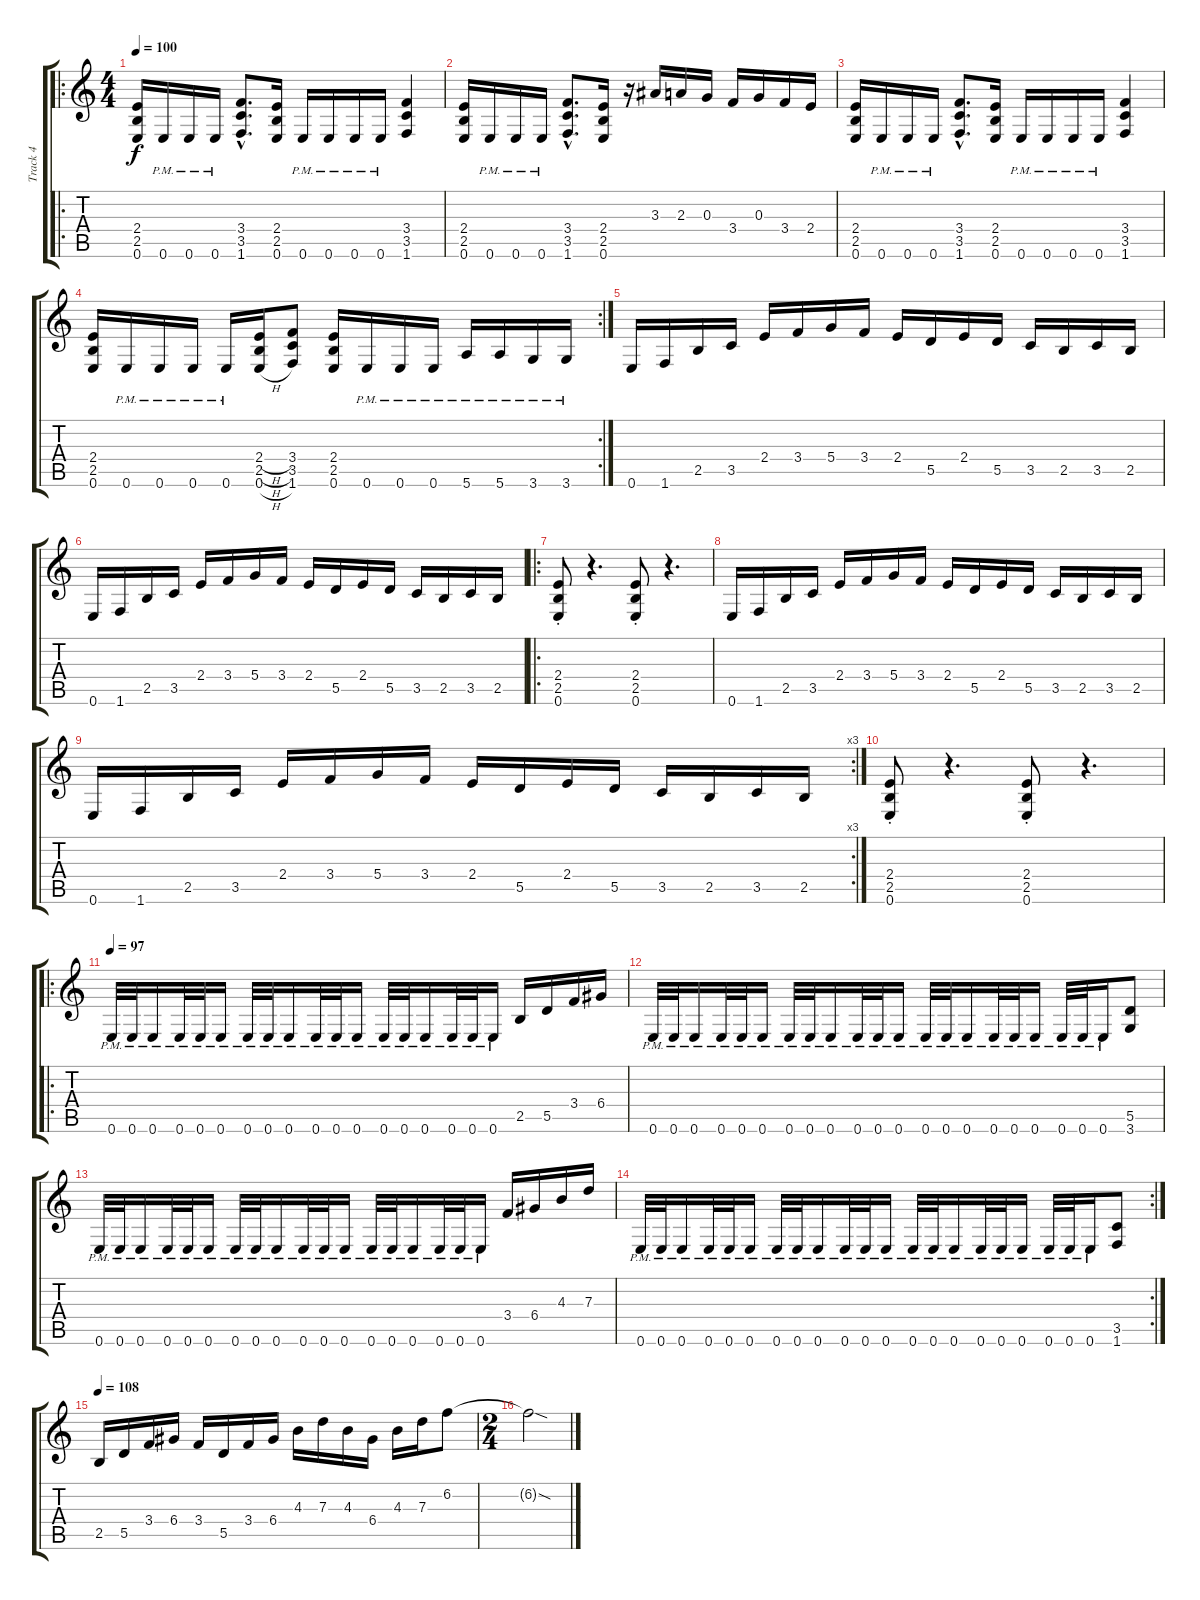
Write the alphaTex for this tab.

\track ("Track 4" "Track 4") {instrument distortionguitar}
\staff {score tabs}
\tuning (E4 B3 G3 D3 A2 E2) {hide}
\ro
\ts (4 4)
\tempo 100
\clef g2
\ks c
(2.4 2.5 0.6).16{dy f instrument distortionguitar} 0.6{pm}.16 0.6{pm}.16 0.6{pm}.16 (3.4{hac} 3.5{hac} 1.6{hac}).8{d} (2.4 2.5 0.6).16 0.6{pm}.16 0.6{pm}.16 0.6{pm}.16 0.6{pm}.16 (3.4 3.5 1.6).4 |
(2.4 2.5 0.6).16 0.6{pm}.16 0.6{pm}.16 0.6{pm}.16 (3.4{hac} 3.5{hac} 1.6{hac}).8{d} (2.4 2.5 0.6).16 r.16 3.3.16 2.3.16 0.3.16 3.4.16 0.3.16 3.4.16 2.4.16 |
(2.4 2.5 0.6).16 0.6{pm}.16 0.6{pm}.16 0.6{pm}.16 (3.4{hac} 3.5{hac} 1.6{hac}).8{d} (2.4 2.5 0.6).16 0.6{pm}.16 0.6{pm}.16 0.6{pm}.16 0.6{pm}.16 (3.4 3.5 1.6).4 |
\rc 2
(2.4 2.5 0.6).16 0.6{pm}.16 0.6{pm}.16 0.6{pm}.16 0.6{pm}.16 (2.4{h} 2.5{h} 0.6{h}).16 (3.4 3.5 1.6).8 (2.4 2.5 0.6).16 0.6{pm}.16 0.6{pm}.16 0.6{pm}.16 5.6{pm}.16 5.6{pm}.16 3.6{pm}.16 3.6{pm}.16 |
0.6.16 1.6.16 2.5.16 3.5.16 2.4.16 3.4.16 5.4.16 3.4.16 2.4.16 5.5.16 2.4.16 5.5.16 3.5.16 2.5.16 3.5.16 2.5.16 |
0.6.16 1.6.16 2.5.16 3.5.16 2.4.16 3.4.16 5.4.16 3.4.16 2.4.16 5.5.16 2.4.16 5.5.16 3.5.16 2.5.16 3.5.16 2.5.16 |
\ro
(2.4{st} 2.5{st} 0.6{st}).8 r.4{d} (2.4{st} 2.5{st} 0.6{st}).8 r.4{d} |
0.6.16 1.6.16 2.5.16 3.5.16 2.4.16 3.4.16 5.4.16 3.4.16 2.4.16 5.5.16 2.4.16 5.5.16 3.5.16 2.5.16 3.5.16 2.5.16 |
\rc 3
0.6.16 1.6.16 2.5.16 3.5.16 2.4.16 3.4.16 5.4.16 3.4.16 2.4.16 5.5.16 2.4.16 5.5.16 3.5.16 2.5.16 3.5.16 2.5.16 |
(2.4{st} 2.5{st} 0.6{st}).8 r.4{d} (2.4{st} 2.5{st} 0.6{st}).8 r.4{d} |
\ro
\tempo 97
0.6{pm}.32 0.6{pm}.32 0.6{pm}.16 0.6{pm}.32 0.6{pm}.32 0.6{pm}.16 0.6{pm}.32 0.6{pm}.32 0.6{pm}.16 0.6{pm}.32 0.6{pm}.32 0.6{pm}.16 0.6{pm}.32 0.6{pm}.32 0.6{pm}.16 0.6{pm}.32 0.6{pm}.32 0.6{pm}.16 2.5.16 5.5.16 3.4.16 6.4.16 |
0.6{pm}.32 0.6{pm}.32 0.6{pm}.16 0.6{pm}.32 0.6{pm}.32 0.6{pm}.16 0.6{pm}.32 0.6{pm}.32 0.6{pm}.16 0.6{pm}.32 0.6{pm}.32 0.6{pm}.16 0.6{pm}.32 0.6{pm}.32 0.6{pm}.16 0.6{pm}.32 0.6{pm}.32 0.6{pm}.16 0.6{pm}.32 0.6{pm}.32 0.6{pm}.16 (5.5 3.6).8 |
0.6{pm}.32 0.6{pm}.32 0.6{pm}.16 0.6{pm}.32 0.6{pm}.32 0.6{pm}.16 0.6{pm}.32 0.6{pm}.32 0.6{pm}.16 0.6{pm}.32 0.6{pm}.32 0.6{pm}.16 0.6{pm}.32 0.6{pm}.32 0.6{pm}.16 0.6{pm}.32 0.6{pm}.32 0.6{pm}.16 3.4.16 6.4.16 4.3.16 7.3.16 |
\rc 2
0.6{pm}.32 0.6{pm}.32 0.6{pm}.16 0.6{pm}.32 0.6{pm}.32 0.6{pm}.16 0.6{pm}.32 0.6{pm}.32 0.6{pm}.16 0.6{pm}.32 0.6{pm}.32 0.6{pm}.16 0.6{pm}.32 0.6{pm}.32 0.6{pm}.16 0.6{pm}.32 0.6{pm}.32 0.6{pm}.16 0.6{pm}.32 0.6{pm}.32 0.6{pm}.16 (3.5 1.6).8 |
\tempo 108
2.5.16 5.5.16 3.4.16 6.4.16 3.4.16 5.5.16 3.4.16 6.4.16 4.3.16 7.3.16 4.3.16 6.4.16 4.3.16 7.3.16 6.2.8 |
\ts (2 4)
6.2{sod t}.2
